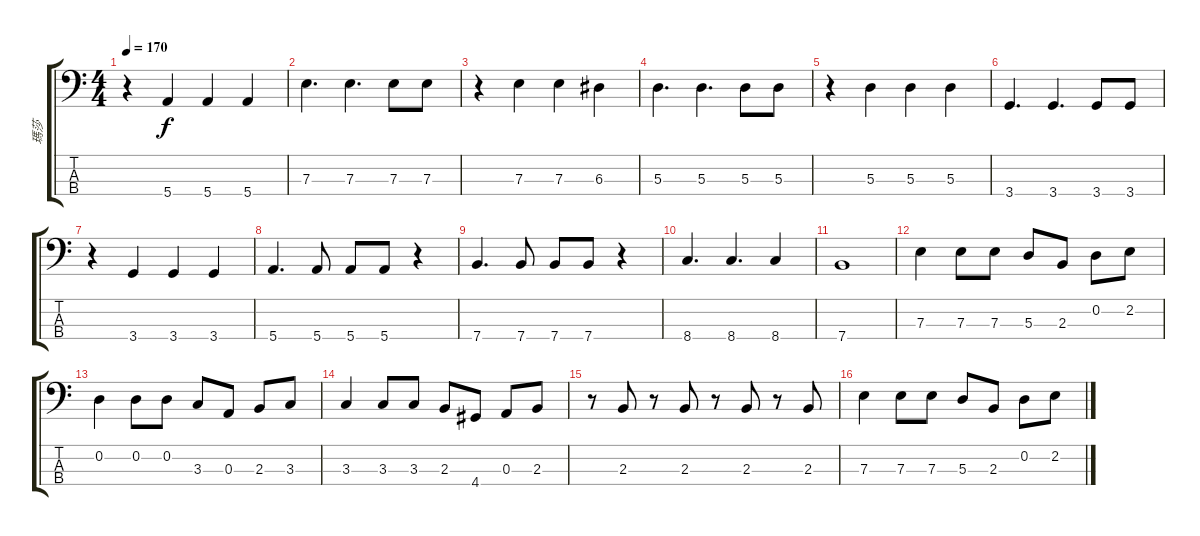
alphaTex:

\track ("瑪莎" "瑪莎") {instrument electricbassfinger}
\staff {score tabs}
\tuning (G2 D2 A1 E1) {hide}
\ts (4 4)
\tempo 170
\clef f4
\ks c
r.4{dy f} 5.4.4 5.4.4 5.4.4 |
7.3.4{d} 7.3.4{d} 7.3.8 7.3.8 |
r.4 7.3.4 7.3.4 6.3.4 |
5.3.4{d} 5.3.4{d} 5.3.8 5.3.8 |
r.4 5.3.4 5.3.4 5.3.4 |
3.4.4{d} 3.4.4{d} 3.4.8 3.4.8 |
r.4 3.4.4 3.4.4 3.4.4 |
5.4.4{d} 5.4.8 5.4.8 5.4.8 r.4 |
7.4.4{d} 7.4.8 7.4.8 7.4.8 r.4 |
8.4.4{d} 8.4.4{d} 8.4.4 |
7.4.1 |
7.3.4 7.3.8 7.3.8 5.3.8 2.3.8 0.2.8 2.2.8 |
0.2.4 0.2.8 0.2.8 3.3.8 0.3.8 2.3.8 3.3.8 |
3.3.4 3.3.8 3.3.8 2.3.8 4.4.8 0.3.8 2.3.8 |
r.8 2.3.8 r.8 2.3.8 r.8 2.3.8 r.8 2.3.8 |
7.3.4 7.3.8 7.3.8 5.3.8 2.3.8 0.2.8 2.2.8
